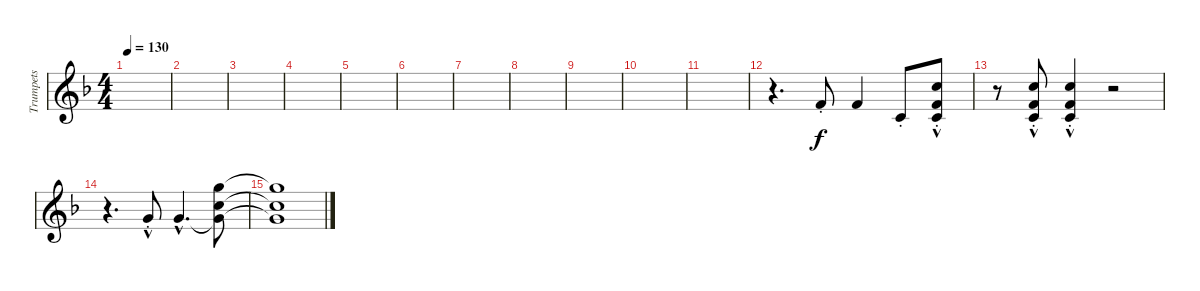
\track ("Trumpets" "Trumpets") {instrument trumpet}
\staff {score}
\tuning (E4 B3 G3 D3 A2 E2) {hide}
\ts (4 4)
\tempo 130
\clef g2
\ks dminor
|
|
|
|
|
|
|
|
|
|
|
r.4{d} 1.1{st}.8 1.1.4 1.2{st}.8 (1.1{hac st} 13.2{hac st} 5.3{st}).8 |
r.8 (13.2{hac st} 10.3{hac st} 10.4).8 (13.2{hac st} 10.3{hac st} 10.4).4 r.2 |
r.4{d} 3.1{hac st}.8 3.1{hac}.4{d} (3.1{t} 13.2 24.3).8{dy f} |
(3.1{t} 13.2{t} 24.3{t}).1
